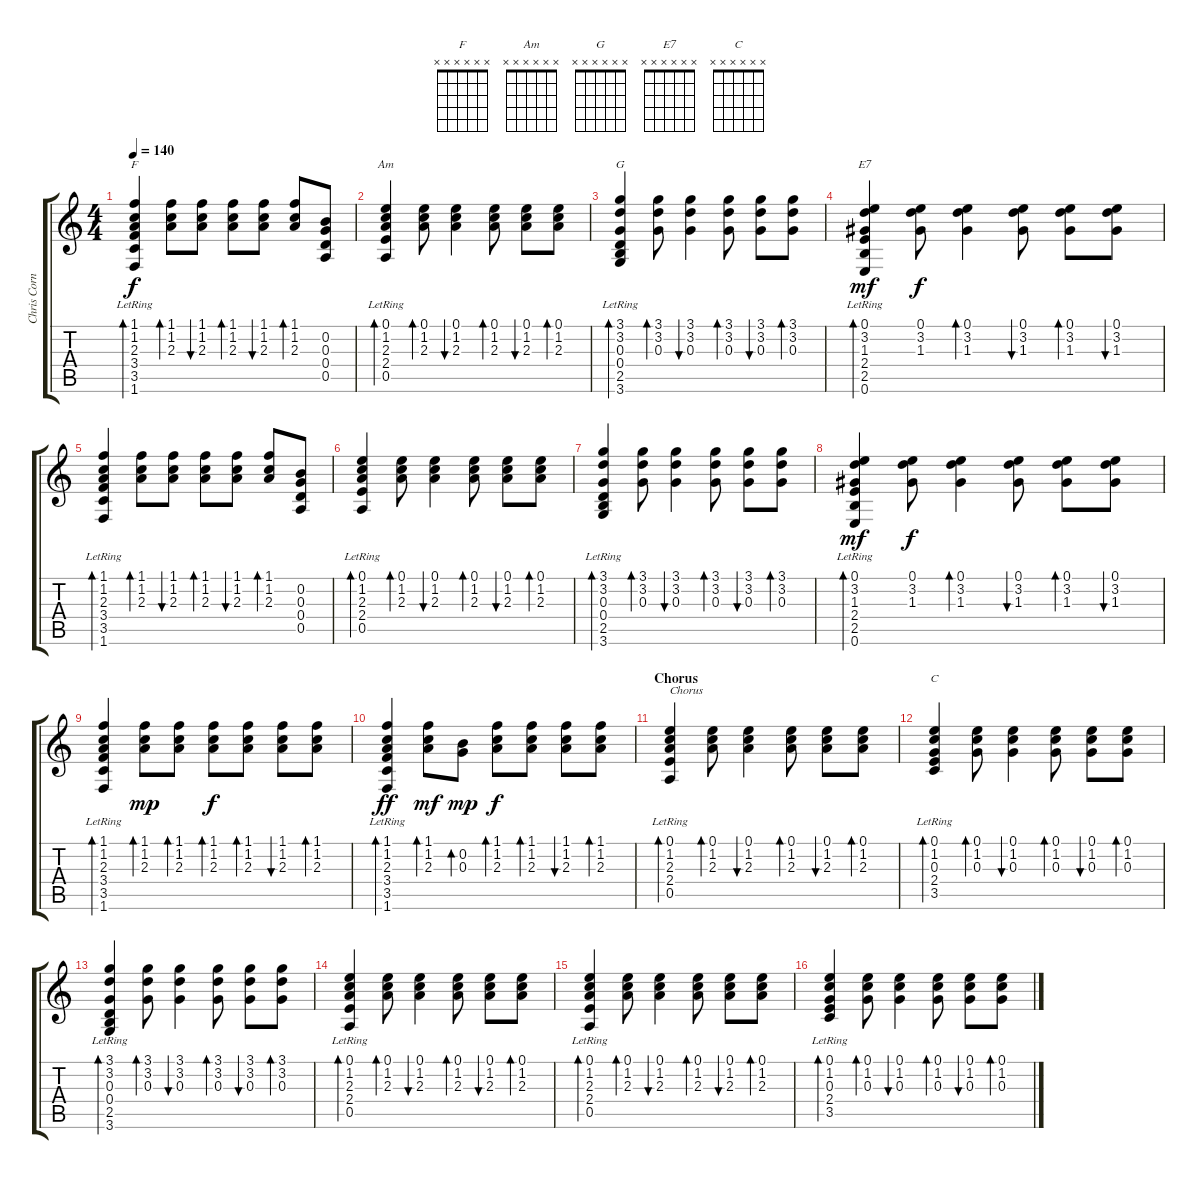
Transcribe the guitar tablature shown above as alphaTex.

\track ("Chris Cornell Guitar" "Chris Corn") {instrument acousticguitarsteel}
\staff {score tabs}
\tuning (E4 B3 G3 D3 A2 E2) {hide}
\chord ("F" x x x x x x) {firstfret 0}
\chord ("Am" x x x x x x) {firstfret 0}
\chord ("G" x x x x x x) {firstfret 0}
\chord ("E7" x x x x x x) {firstfret 0}
\chord ("C" x x x x x x) {firstfret 0}
\ts (4 4)
\tempo 140
\clef g2
\ks c
(1.1 1.2 2.3 3.4{lr} 3.5{lr} 1.6{lr}).4{bd 30 ch "F" dy f} (1.1 1.2 2.3).8{bd 60} (1.1 1.2 2.3).8{bu 60} (1.1 1.2 2.3).8{bd 60} (1.1 1.2 2.3).8{bu 60} (1.1 1.2 2.3).8{bd 60} (0.2 0.3 0.4 0.5).8 |
(0.1 1.2 2.3 2.4{lr} 0.5{lr}).4{bd 30 ch "Am"} (0.1 1.2 2.3).8{bd 60} (0.1 1.2 2.3).4{bu 60} (0.1 1.2 2.3).8{bd 60} (0.1 1.2 2.3).8{bu 60} (0.1 1.2 2.3).8{bd 60} |
(3.1 3.2 0.3 0.4{lr} 2.5{lr} 3.6{lr}).4{bd 30 ch "G"} (3.1 3.2 0.3).8{bd 60} (3.1 3.2 0.3).4{bu 60} (3.1 3.2 0.3).8{bd 60} (3.1 3.2 0.3).8{bu 60} (3.1 3.2 0.3).8{bd 60} |
(0.1 3.2 1.3 2.4{lr} 2.5{lr} 0.6{lr}).4{bd 30 ch "E7" dy mf} (0.1 3.2 1.3).8{dy f} (0.1 3.2 1.3).4{bd 60} (0.1 3.2 1.3).8{bu 60} (0.1 3.2 1.3).8{bd 60} (0.1 3.2 1.3).8{bu 60} |
(1.1 1.2 2.3 3.4{lr} 3.5{lr} 1.6{lr}).4{bd 30} (1.1 1.2 2.3).8{bd 60} (1.1 1.2 2.3).8{bu 60} (1.1 1.2 2.3).8{bd 60} (1.1 1.2 2.3).8{bu 60} (1.1 1.2 2.3).8{bd 60} (0.2 0.3 0.4 0.5).8 |
(0.1 1.2 2.3 2.4{lr} 0.5{lr}).4{bd 30} (0.1 1.2 2.3).8{bd 60} (0.1 1.2 2.3).4{bu 60} (0.1 1.2 2.3).8{bd 60} (0.1 1.2 2.3).8{bu 60} (0.1 1.2 2.3).8{bd 60} |
(3.1 3.2 0.3 0.4{lr} 2.5{lr} 3.6{lr}).4{bd 30} (3.1 3.2 0.3).8{bd 60} (3.1 3.2 0.3).4{bu 60} (3.1 3.2 0.3).8{bd 60} (3.1 3.2 0.3).8{bu 60} (3.1 3.2 0.3).8{bd 60} |
(0.1 3.2 1.3 2.4{lr} 2.5{lr} 0.6{lr}).4{bd 30 dy mf} (0.1 3.2 1.3).8{dy f} (0.1 3.2 1.3).4{bd 60} (0.1 3.2 1.3).8{bu 60} (0.1 3.2 1.3).8{bd 60} (0.1 3.2 1.3).8{bu 60} |
(1.1 1.2 2.3 3.4{lr} 3.5{lr} 1.6{lr}).4{bd 30} (1.1 1.2 2.3).8{bd 60 dy mp} (1.1 1.2 2.3).8{bd 60} (1.1 1.2 2.3).8{bd 60 dy f} (1.1 1.2 2.3).8{bd 60} (1.1 1.2 2.3).8{bu 60} (1.1 1.2 2.3).8{bd 60} |
(1.1 1.2 2.3 3.4{lr} 3.5{lr} 1.6{lr}).4{bd 30 dy ff} (1.1 1.2 2.3).8{bd 60 dy mf} (0.2 0.3).8{bd 60 dy mp} (1.1 1.2 2.3).8{bd 60 dy f} (1.1 1.2 2.3).8{bd 60} (1.1 1.2 2.3).8{bu 60} (1.1 1.2 2.3).8{bd 60} |
\section ("" "Chorus")
(0.1 1.2 2.3 2.4{lr} 0.5{lr}).4{bd 30 txt "Chorus"} (0.1 1.2 2.3).8{bd 60} (0.1 1.2 2.3).4{bu 60} (0.1 1.2 2.3).8{bd 60} (0.1 1.2 2.3).8{bu 60} (0.1 1.2 2.3).8{bd 60} |
(0.1 1.2 0.3 2.4{lr} 3.5{lr}).4{bd 30 ch "C"} (0.1 1.2 0.3).8{bd 60} (0.1 1.2 0.3).4{bu 60} (0.1 1.2 0.3).8{bd 60} (0.1 1.2 0.3).8{bu 60} (0.1 1.2 0.3).8{bd 60} |
(3.1 3.2 0.3 0.4{lr} 2.5{lr} 3.6{lr}).4{bd 30} (3.1 3.2 0.3).8{bd 60} (3.1 3.2 0.3).4{bu 60} (3.1 3.2 0.3).8{bd 60} (3.1 3.2 0.3).8{bu 60} (3.1 3.2 0.3).8{bd 60} |
(0.1 1.2 2.3 2.4{lr} 0.5{lr}).4{bd 30} (0.1 1.2 2.3).8{bd 60} (0.1 1.2 2.3).4{bu 60} (0.1 1.2 2.3).8{bd 60} (0.1 1.2 2.3).8{bu 60} (0.1 1.2 2.3).8{bd 60} |
(0.1 1.2 2.3 2.4{lr} 0.5{lr}).4{bd 30} (0.1 1.2 2.3).8{bd 60} (0.1 1.2 2.3).4{bu 60} (0.1 1.2 2.3).8{bd 60} (0.1 1.2 2.3).8{bu 60} (0.1 1.2 2.3).8{bd 60} |
(0.1 1.2 0.3 2.4{lr} 3.5{lr}).4{bd 30} (0.1 1.2 0.3).8{bd 60} (0.1 1.2 0.3).4{bu 60} (0.1 1.2 0.3).8{bd 60} (0.1 1.2 0.3).8{bu 60} (0.1 1.2 0.3).8{bd 60}
